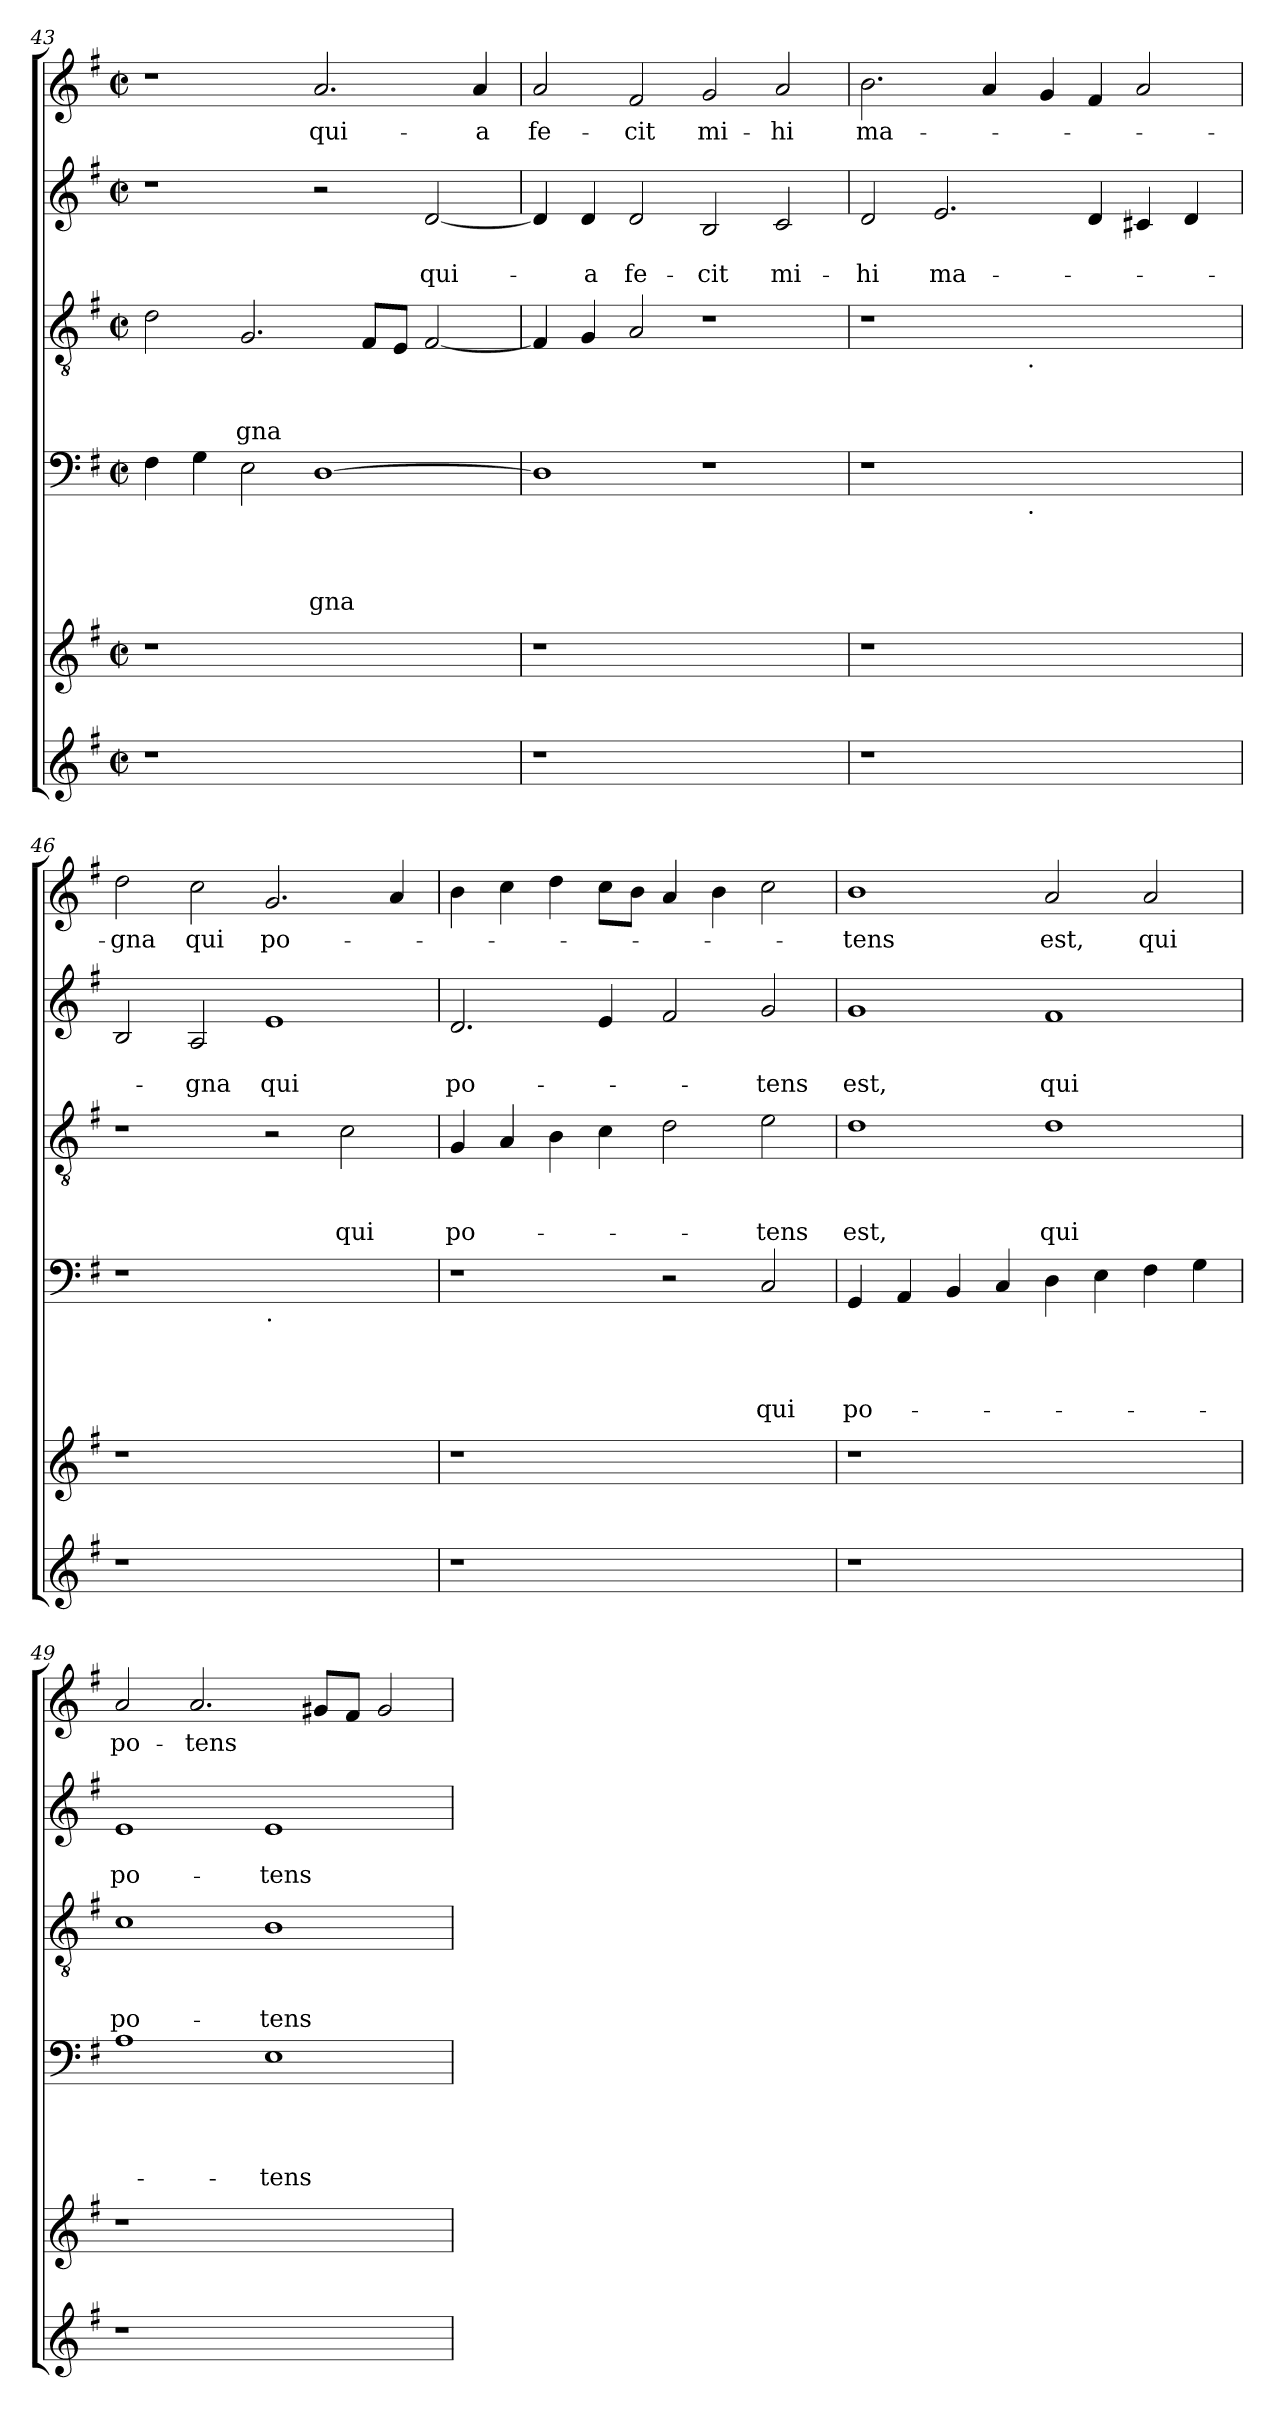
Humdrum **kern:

**kern	**kern	**kern	**text	**text	**text	**text	**kern	**text	**text	**text	**kern	**text	**text	**kern	**text
*part6	*part5	*part4	*part4	*part4	*part4	*part4	*part3	*part3	*part3	*part3	*part2	*part2	*part2	*part1	*part1
*staff6	*staff5	*staff4	*staff4	*staff4	*staff4	*staff4	*staff3	*staff3	*staff3	*staff3	*staff2	*staff2	*staff2	*staff1	*staff1
*clefG2	*clefG2	*clefF4	*	*	*	*	*clefGv2	*	*	*	*clefG2	*	*	*clefG2	*
*k[f#]	*k[f#]	*k[f#]	*	*	*	*	*k[f#]	*	*	*	*k[f#]	*	*	*k[f#]	*
*G:	*G:	*G:	*	*	*	*	*G:	*	*	*	*G:	*	*	*G:	*
*M2/2	*M2/2	*M2/2	*	*	*	*	*M2/2	*	*	*	*M2/2	*	*	*M2/2	*
*met(c|)	*met(c|)	*met(c|)	*	*	*	*	*met(c|)	*	*	*	*met(c|)	*	*	*met(c|)	*
=43	=43	=43	=43	=43	=43	=43	=43	=43	=43	=43	=43	=43	=43	=43	=43
1r	1r	4F#\	.	.	.	.	2d\	.	.	.	1r	.	.	1r	.
.	.	4G\	.	.	.	.	.	.	.	.	.	.	.	.	.
!	!	!	!	!	!	!	!	!	!	!LO:LY:b	!	!	!	!	!
.	.	2E\	.	.	.	.	2.G/	.	.	-gna	.	.	.	.	.
!	!	!	!	!	!	!LO:LY:b	!	!	!	!	!	!	!	!	!LO:LY:b
1ryy	1ryy	[>1D	.	.	.	-gna	.	.	.	.	2r	.	.	2.a/	qui-
.	.	.	.	.	.	.	8F#/L	.	.	.	.	.	.	.	.
.	.	.	.	.	.	.	8E/J	.	.	.	.	.	.	.	.
!	!	!	!	!	!	!	!	!	!	!	!	!	!LO:LY:b	!	!
.	.	.	.	.	.	.	[<2F#/	.	.	.	[<2d/	.	qui-	.	.
!	!	!	!	!	!	!	!	!	!	!	!	!	!	!	!LO:LY:b
.	.	.	.	.	.	.	.	.	.	.	.	.	.	4a/	-a
=44	=44	=44	=44	=44	=44	=44	=44	=44	=44	=44	=44	=44	=44	=44	=44
!	!	!	!	!	!	!	!	!	!	!	!	!	!	!	!LO:LY:b
1r	1r	1D]	.	.	.	.	4F#/]	.	.	.	4d/]	.	.	2a/	fe-
!	!	!	!	!	!	!	!	!	!	!	!	!	!LO:LY:b	!	!
.	.	.	.	.	.	.	4G/	.	.	.	4d/	.	-a	.	.
!	!	!	!	!	!	!	!	!	!	!	!	!	!LO:LY:b	!	!LO:LY:b
.	.	.	.	.	.	.	2A/	.	.	.	2d/	.	fe-	2f#/	-cit
!	!	!	!	!	!	!	!	!	!	!	!	!	!LO:LY:b	!	!LO:LY:b
1ryy	1ryy	1r	.	.	.	.	1r	.	.	.	2B/	.	-cit	2g/	mi-
!	!	!	!	!	!	!	!	!	!	!	!	!	!LO:LY:b	!	!LO:LY:b:rj
.	.	.	.	.	.	.	.	.	.	.	2c/	.	mi-	2a/	-hi
=45	=45	=45	=45	=45	=45	=45	=45	=45	=45	=45	=45	=45	=45	=45	=45
!	!	!	!	!	!	!	!	!	!	!	!	!	!LO:LY:b	!	!LO:LY:b
*	*	*^	*	*	*	*	*^	*	*	*	*	*	*	*	*
1r	1r	1r	2ryy	.	.	.	.	1r	2ryy	.	.	.	2d/	.	-hi	2.b\	ma-
!	!	!	!	!	!	!	!	!	!	!	!	!	!	!	!LO:LY:b	!	!
.	.	.	4...ryy	.	.	.	.	.	4...ryy	.	.	.	2.e/	.	ma-	.	.
.	.	.	.	.	.	.	.	.	.	.	.	.	.	.	.	4a/	.
!	!	!	!	!	!	!	!	!	!LO:TX:b:t=.	!	!	!	!	!	!	!	!
!	!	!	!LO:TX:b:t=.	!	!	!	!	!	!	!	!	!	!	!	!	!	!
.	.	.	1ryy	.	.	.	.	.	1ryy	.	.	.	.	.	.	.	.
1ryy	1ryy	1ryy	.	.	.	.	.	1ryy	.	.	.	.	.	.	.	4g/	.
.	.	.	.	.	.	.	.	.	.	.	.	.	4d/	.	.	4f#/	.
.	.	.	.	.	.	.	.	.	.	.	.	.	4c#X/	.	.	2a/	.
.	.	.	.	.	.	.	.	.	.	.	.	.	4d/	.	.	.	.
.	.	.	32ryy	.	.	.	.	.	32ryy	.	.	.	.	.	.	.	.
!!LO:LB:g=z
=46	=46	=46	=46	=46	=46	=46	=46	=46	=46	=46	=46	=46	=46	=46	=46	=46	=46
!	!	!	!	!	!	!	!	!	!	!	!	!	!	!	!	!	!LO:LY:b
*	*	*v	*v	*	*	*	*	*	*	*	*	*	*	*	*	*	*
*	*	*	*	*	*	*	*v	*v	*	*	*	*	*	*	*	*
1r	1r	1r	.	.	.	.	1r	.	.	.	2B/	.	.	2dd\	-gna
!	!	!	!	!	!	!	!	!	!	!	!	!	!LO:LY:b	!	!LO:LY:b
.	.	.	.	.	.	.	.	.	.	.	2A/	.	-gna	2cc\	qui
!	!	!LO:TX:b:t=.	!	!	!	!	!	!	!	!	!	!	!	!	!
!	!	!	!	!	!	!	!	!	!	!	!	!	!LO:LY:b	!	!LO:LY:b
1ryy	1ryy	1ryy	.	.	.	.	2r	.	.	.	1e	.	qui	2.g/	po-
!	!	!	!	!	!	!	!	!	!	!LO:LY:b	!	!	!	!	!
.	.	.	.	.	.	.	2c\	.	.	qui	.	.	.	.	.
.	.	.	.	.	.	.	.	.	.	.	.	.	.	4a/	.
=47	=47	=47	=47	=47	=47	=47	=47	=47	=47	=47	=47	=47	=47	=47	=47
!	!	!	!	!	!	!	!	!	!	!LO:LY:b	!	!	!LO:LY:b	!	!
1r	1r	1r	.	.	.	.	4G/	.	.	po-	2.d/	.	po-	4b\	.
.	.	.	.	.	.	.	4A/	.	.	.	.	.	.	4cc\	.
.	.	.	.	.	.	.	4B\	.	.	.	.	.	.	4dd\	.
.	.	.	.	.	.	.	4c\	.	.	.	4e/	.	.	8cc\L	.
.	.	.	.	.	.	.	.	.	.	.	.	.	.	8b\J	.
1ryy	1ryy	2r	.	.	.	.	2d\	.	.	.	2f#/	.	.	4a/	.
.	.	.	.	.	.	.	.	.	.	.	.	.	.	4b\	.
!	!	!	!	!	!	!LO:LY:b	!	!	!	!LO:LY:b	!	!	!LO:LY:b	!	!
.	.	2C/	.	.	.	qui	2e\	.	.	-tens	2g/	.	-tens	2cc\	.
=48	=48	=48	=48	=48	=48	=48	=48	=48	=48	=48	=48	=48	=48	=48	=48
!	!	!	!	!	!	!LO:LY:b	!	!	!	!LO:LY:b	!	!	!LO:LY:b	!	!LO:LY:b
1r	1r	4GG/	.	.	.	po-	1d	.	.	est,	1g	.	est,	1b	-tens
.	.	4AA/	.	.	.	.	.	.	.	.	.	.	.	.	.
.	.	4BB/	.	.	.	.	.	.	.	.	.	.	.	.	.
.	.	4C/	.	.	.	.	.	.	.	.	.	.	.	.	.
!	!	!	!	!	!	!	!	!	!	!LO:LY:b	!	!	!LO:LY:b	!	!LO:LY:b
1ryy	1ryy	4D\	.	.	.	.	1d	.	.	qui	1f#	.	qui	2a/	est,
.	.	4E\	.	.	.	.	.	.	.	.	.	.	.	.	.
!	!	!	!	!	!	!	!	!	!	!	!	!	!	!	!LO:LY:b
.	.	4F#\	.	.	.	.	.	.	.	.	.	.	.	2a/	qui
.	.	4G\	.	.	.	.	.	.	.	.	.	.	.	.	.
=49	=49	=49	=49	=49	=49	=49	=49	=49	=49	=49	=49	=49	=49	=49	=49
!	!	!	!	!	!	!	!	!	!	!LO:LY:b	!	!	!LO:LY:b	!	!LO:LY:b
1r	1r	1A	.	.	.	.	1c	.	.	po-	1e	.	po-	2a/	po-
!	!	!	!	!	!	!	!	!	!	!	!	!	!	!	!LO:LY:b
.	.	.	.	.	.	.	.	.	.	.	.	.	.	2.a/	-tens
!	!	!	!	!	!	!LO:LY:b	!	!	!	!LO:LY:b	!	!	!LO:LY:b	!	!
1ryy	1ryy	1E	.	.	.	-tens	1B	.	.	-tens	1e	.	-tens	.	.
.	.	.	.	.	.	.	.	.	.	.	.	.	.	8g#/L	.
.	.	.	.	.	.	.	.	.	.	.	.	.	.	8f#/J	.
.	.	.	.	.	.	.	.	.	.	.	.	.	.	2g#/	.
=	=	=	=	=	=	=	=	=	=	=	=	=	=	=	=
*-	*-	*-	*-	*-	*-	*-	*-	*-	*-	*-	*-	*-	*-	*-	*-
